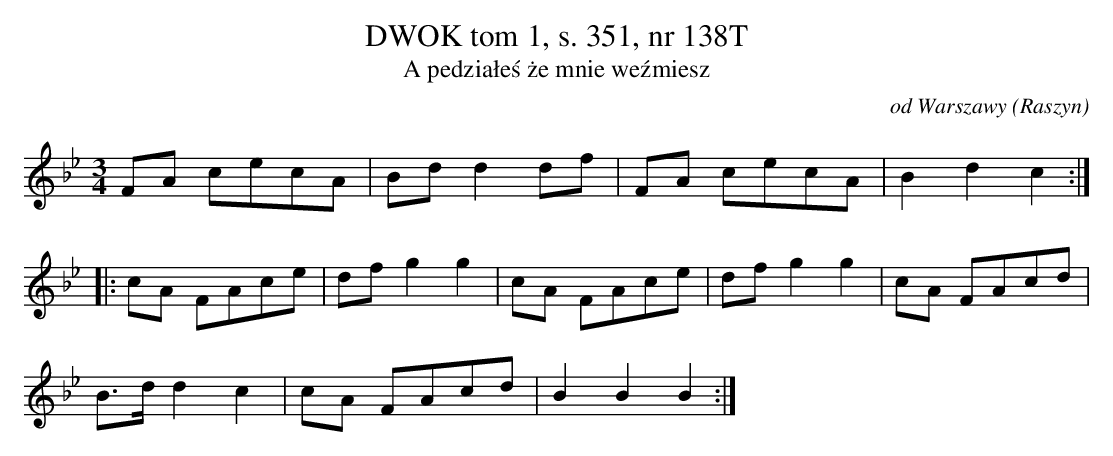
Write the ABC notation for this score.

X:1
T: DWOK tom 1, s. 351, nr 138T
T: A pedziałeś że mnie weźmiesz
O: od Warszawy (Raszyn)
M: 3/4
L: 1/16
K: Bb
F2A2 c2e2c2A2 | B2d2d4d2f2 | F2A2 c2e2c2A2 | B4d4c4 :|
|:c2A2 F2A2c2e2 | d2f2g4g4 | c2A2 F2A2c2e2 | d2f2g4g4 | c2A2 F2A2c2d2 |
B3dd4c4 | c2A2 F2A2c2d2 | B4B4B4:|
